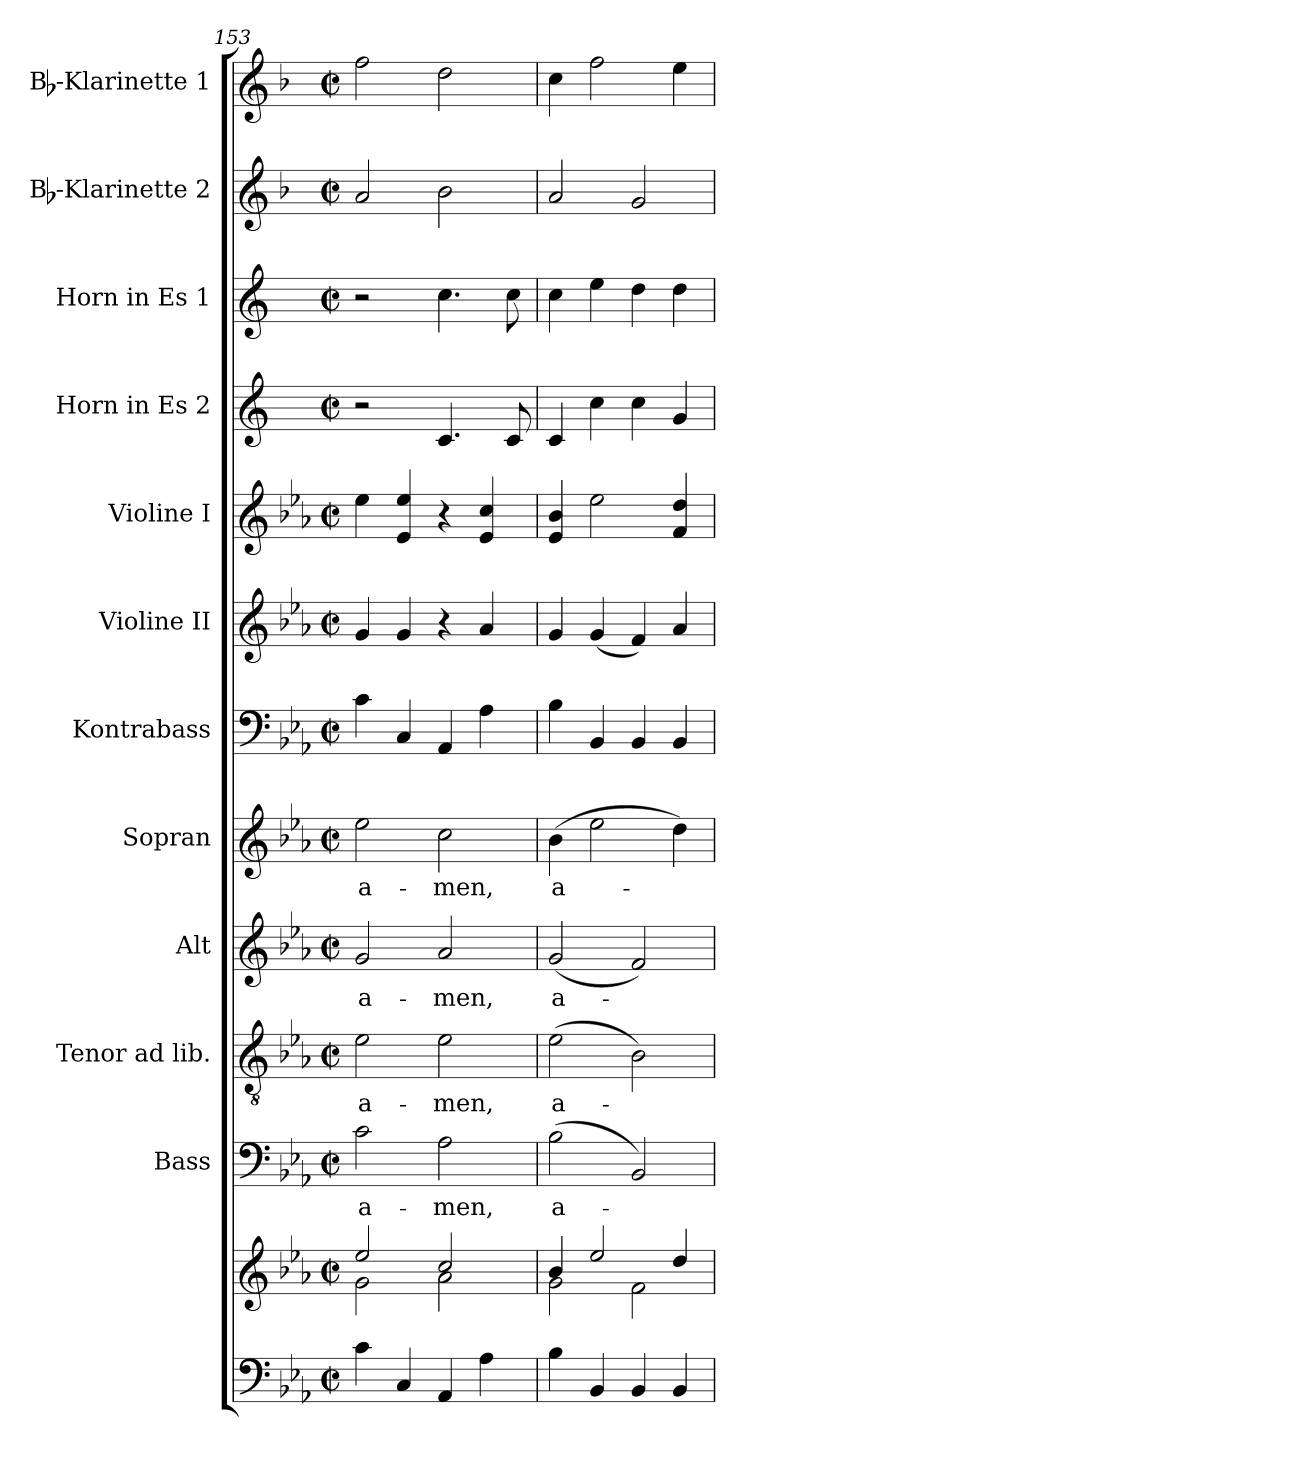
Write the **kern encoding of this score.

**kern	**kern	**kern	**text	**kern	**text	**kern	**text	**kern	**text	**kern	**kern	**kern	**kern	**kern	**kern	**kern
*part12	*part12	*part11	*part11	*part10	*part10	*part9	*part9	*part8	*part8	*part7	*part6	*part5	*part4	*part3	*part2	*part1
*staff13	*staff12	*staff11	*staff11	*staff10	*staff10	*staff9	*staff9	*staff8	*staff8	*staff7	*staff6	*staff5	*staff4	*staff3	*staff2	*staff1
*	*	*I"Bass	*	*I"Tenor ad lib.	*	*I"Alt	*	*I"Sopran	*	*I"Kontrabass	*I"Violine II	*I"Violine I	*I"Horn in Es 2	*I"Horn in Es 1	*I"Bb-Klarinette 2	*I"Bb-Klarinette 1
*	*	*I'B.	*	*I'T.	*	*I'A.	*	*I'S.	*	*I'Kb.	*I'Vl. II	*I'Vl. I	*	*	*I'Bb Kl. 2	*I'Bb Kl. 1
*clefF4	*clefG2	*clefF4	*	*clefGv2	*	*clefG2	*	*clefG2	*	*clefF4	*clefG2	*clefG2	*clefG2	*clefG2	*clefG2	*clefG2
*	*	*	*	*	*	*	*	*	*	*ITrd7c12	*	*	*ITrd5c9	*ITrd5c9	*ITrd1c2	*ITrd1c2
*k[b-e-a-]	*k[b-e-a-]	*k[b-e-a-]	*	*k[b-e-a-]	*	*k[b-e-a-]	*	*k[b-e-a-]	*	*k[b-e-a-]	*k[b-e-a-]	*k[b-e-a-]	*k[b-e-a-]	*k[b-e-a-]	*k[b-e-a-]	*k[b-e-a-]
*E-:	*E-:	*E-:	*	*E-:	*	*E-:	*	*E-:	*	*E-:	*E-:	*E-:	*E-:	*E-:	*E-:	*E-:
*M2/2	*M2/2	*M2/2	*	*M2/2	*	*M2/2	*	*M2/2	*	*M2/2	*M2/2	*M2/2	*M2/2	*M2/2	*M2/2	*M2/2
*met(c|)	*met(c|)	*met(c|)	*	*met(c|)	*	*met(c|)	*	*met(c|)	*	*met(c|)	*met(c|)	*met(c|)	*met(c|)	*met(c|)	*met(c|)	*met(c|)
=153	=153	=153	=153	=153	=153	=153	=153	=153	=153	=153	=153	=153	=153	=153	=153	=153
*	*^	*	*	*	*	*	*	*	*	*	*	*	*	*	*	*
!	!	!	!	!LO:LY:b	!	!LO:LY:b	!	!LO:LY:b	!	!LO:LY:b	!	!	!	!	!	!	!
4c\	2ee-/	2g\	2c\	a-	2e-\	a-	2g/	a-	2ee-\	a-	4C\	4g/	4ee-\	2r	2r	2g/	2ee-\
4C/	.	.	.	.	.	.	.	.	.	.	4CC/	4g/	4e-/ 4ee-/	.	.	.	.
!	!	!	!	!LO:LY:b	!	!LO:LY:b	!	!LO:LY:b	!	!LO:LY:b	!	!	!	!	!	!	!
4AA-/	2cc/	2a-\	2A-\	-men,	2e-\	-men,	2a-/	-men,	2cc\	-men,	4AAA-/	4r	4r	4.E-/	4.e-\	2a-\	2cc\
4A-\	.	.	.	.	.	.	.	.	.	.	4AA-\	4a-/	4e-/ 4cc/	.	.	.	.
.	.	.	.	.	.	.	.	.	.	.	.	.	.	8E-/	8e-\	.	.
=154	=154	=154	=154	=154	=154	=154	=154	=154	=154	=154	=154	=154	=154	=154	=154	=154	=154
!	!	!	!	!LO:LY:b	!	!LO:LY:b	!	!LO:LY:b	!	!LO:LY:b	!	!	!	!	!	!	!
4B-\	4b-/	2g\	(>2B-\	a-	(>2e-\	a-	(<2g/	a-	(>4b-\	a-	4BB-\	4g/	4e-/ 4b-/	4E-/	4e-\	2g/	4b-\
4BB-/	2ee-/	.	.	.	.	.	.	.	2ee-\	.	4BBB-/	(<4g/	2ee-\	4e-\	4g\	.	2ee-\
4BB-/	.	2f\	2BB-/)	.	2B-\)	.	2f/)	.	.	.	4BBB-/	4f/)	.	4e-\	4f\	2f/	.
4BB-/	4dd/	.	.	.	.	.	.	.	4dd\)	.	4BBB-/	4a-/	4f/ 4dd/	4B-/	4f\	.	4dd\
*	*v	*v	*	*	*	*	*	*	*	*	*	*	*	*	*	*	*
=	=	=	=	=	=	=	=	=	=	=	=	=	=	=	=	=
*-	*-	*-	*-	*-	*-	*-	*-	*-	*-	*-	*-	*-	*-	*-	*-	*-
